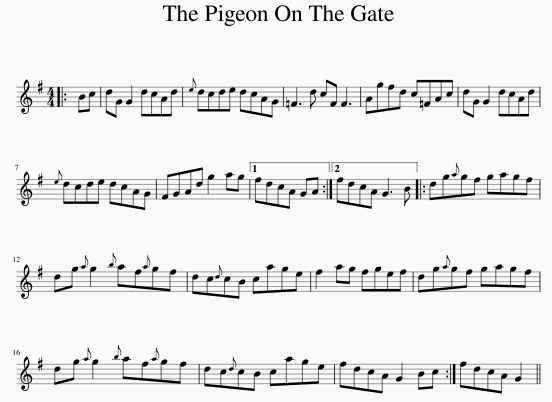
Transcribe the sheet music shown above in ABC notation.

X:1
L:1/8
M:4/4
I:linebreak $
K:G
V:1 treble
V:1
|: Bc | dG G2 dcAd |{e} dcde dcAG | =F3 d cF F3 | Agfd c=FAc | %5
 dG G2 dcAd |${e} dcde dcAG | FGAd g2 ag |1 fdcA GA :|2 fdcA G3 B |: %10
 dg{a}gf gagf |$ dg{a} g2{b} af{a}gf | dc{d}cB cage | f2 ag fgef | dg{a}gf gagf |$ %15
 dg{a} g2{b} af{a}gf | dc{d}cB cage | fdcA G2 Bc :| fdcA G2 || %19
